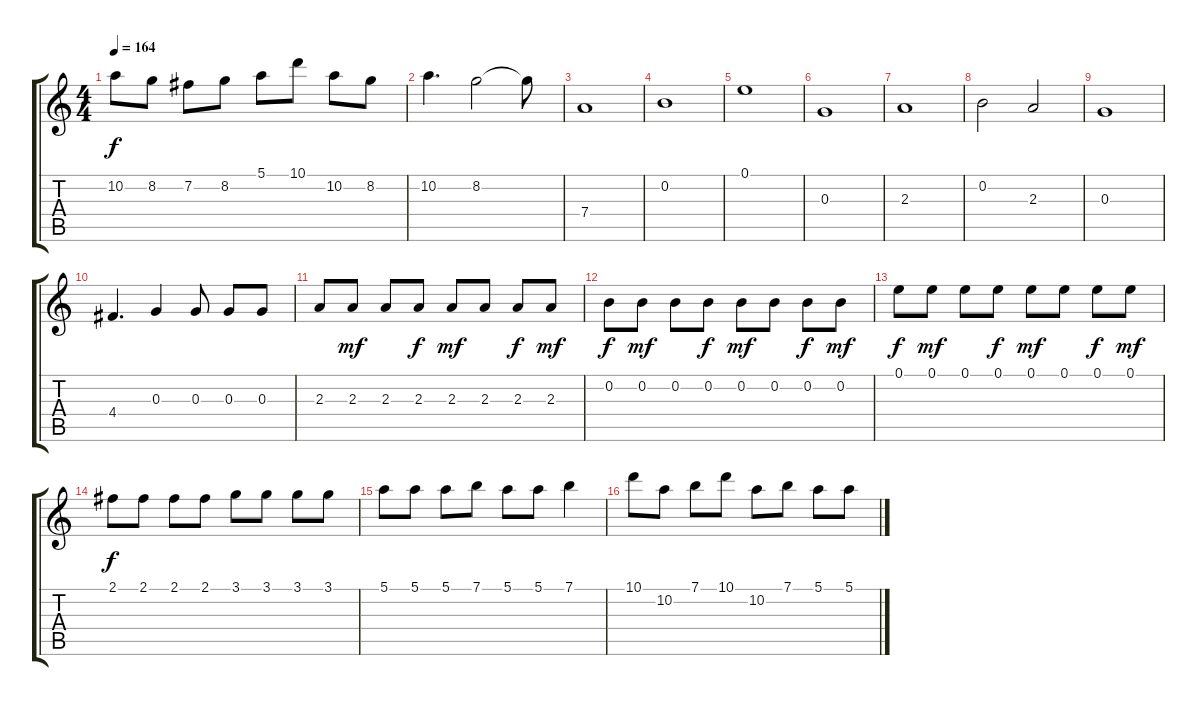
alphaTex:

\track "" {instrument overdrivenguitar}
\staff {score tabs}
\tuning (E4 B3 G3 D3 A2 E2) {hide}
\ts (4 4)
\tempo 164
\clef g2
\ks c
10.2.8{dy f} 8.2.8 7.2.8 8.2.8 5.1.8 10.1.8 10.2.8 8.2.8 |
10.2.4{d} 8.2.2 8.2{t}.8 |
7.4.1 |
0.2.1 |
0.1.1 |
0.3.1 |
2.3.1 |
0.2.2 2.3.2 |
0.3.1 |
4.4.4{d} 0.3.4 0.3.8 0.3.8 0.3.8 |
2.3.8 2.3.8{dy mf} 2.3.8 2.3.8{dy f} 2.3.8{dy mf} 2.3.8 2.3.8{dy f} 2.3.8{dy mf} |
0.2.8{dy f} 0.2.8{dy mf} 0.2.8 0.2.8{dy f} 0.2.8{dy mf} 0.2.8 0.2.8{dy f} 0.2.8{dy mf} |
0.1.8{dy f} 0.1.8{dy mf} 0.1.8 0.1.8{dy f} 0.1.8{dy mf} 0.1.8 0.1.8{dy f} 0.1.8{dy mf} |
2.1.8{dy f} 2.1.8 2.1.8 2.1.8 3.1.8 3.1.8 3.1.8 3.1.8 |
5.1.8 5.1.8 5.1.8 7.1.8 5.1.8 5.1.8 7.1.4 |
10.1.8 10.2.8 7.1.8 10.1.8 10.2.8 7.1.8 5.1.8 5.1.8
